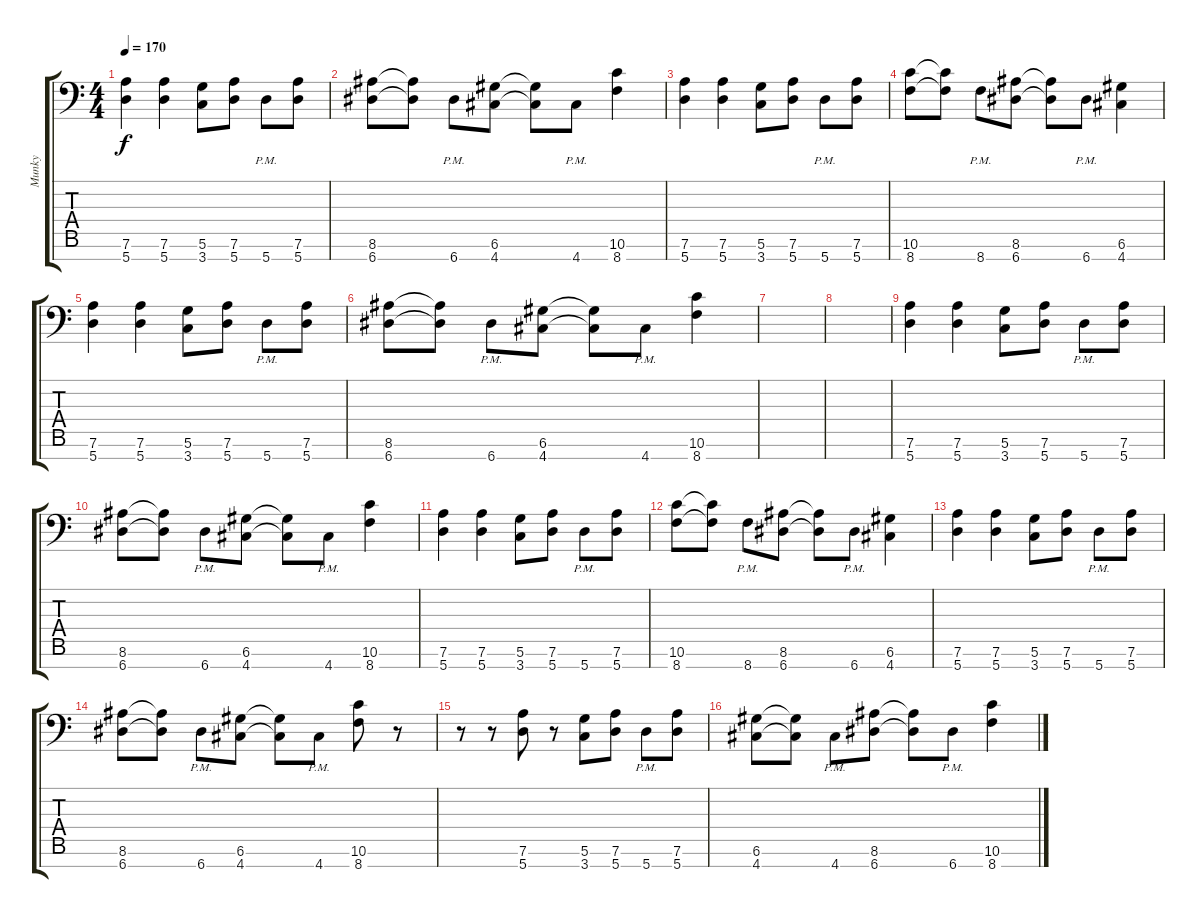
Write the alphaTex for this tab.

\track ("Munky" "Munky") {instrument distortionguitar}
\staff {score tabs}
\tuning (D4 A3 F3 C3 G2 D2 A1) {hide}
\ts (4 4)
\tempo 170
\clef f4
\ks c
(7.6 5.7).4{dy f} (7.6 5.7).4 (5.6 3.7).8 (7.6 5.7).8 5.7{pm}.8 (7.6 5.7).8 |
(8.6 6.7).8 (8.6{t} 6.7{t}).8 6.7{pm}.8 (6.6 4.7).8 (6.6{t} 4.7{t}).8 4.7{pm}.8 (10.6 8.7).4 |
(7.6 5.7).4 (7.6 5.7).4 (5.6 3.7).8 (7.6 5.7).8 5.7{pm}.8 (7.6 5.7).8 |
(10.6 8.7).8 (10.6{t} 8.7{t}).8 8.7{pm}.8 (8.6 6.7).8 (8.6{t} 6.7{t}).8 6.7{pm}.8 (6.6 4.7).4 |
(7.6 5.7).4 (7.6 5.7).4 (5.6 3.7).8 (7.6 5.7).8 5.7{pm}.8 (7.6 5.7).8 |
(8.6 6.7).8 (8.6{t} 6.7{t}).8 6.7{pm}.8 (6.6 4.7).8 (6.6{t} 4.7{t}).8 4.7{pm}.8 (10.6 8.7).4 |
|
|
(7.6 5.7).4 (7.6 5.7).4 (5.6 3.7).8 (7.6 5.7).8 5.7{pm}.8 (7.6 5.7).8 |
(8.6 6.7).8 (8.6{t} 6.7{t}).8 6.7{pm}.8 (6.6 4.7).8 (6.6{t} 4.7{t}).8 4.7{pm}.8 (10.6 8.7).4 |
(7.6 5.7).4 (7.6 5.7).4 (5.6 3.7).8 (7.6 5.7).8 5.7{pm}.8 (7.6 5.7).8 |
(10.6 8.7).8 (10.6{t} 8.7{t}).8 8.7{pm}.8 (8.6 6.7).8 (8.6{t} 6.7{t}).8 6.7{pm}.8 (6.6 4.7).4 |
(7.6 5.7).4 (7.6 5.7).4 (5.6 3.7).8 (7.6 5.7).8 5.7{pm}.8 (7.6 5.7).8 |
(8.6 6.7).8 (8.6{t} 6.7{t}).8 6.7{pm}.8 (6.6 4.7).8 (6.6{t} 4.7{t}).8 4.7{pm}.8 (10.6 8.7).8 r.8 |
r.8 r.8 (7.6 5.7).8 r.8 (5.6 3.7).8 (7.6 5.7).8 5.7{pm}.8 (7.6 5.7).8 |
(6.6 4.7).8 (6.6{t} 4.7{t}).8 4.7{pm}.8 (8.6 6.7).8 (8.6{t} 6.7{t}).8 6.7{pm}.8 (10.6 8.7).4
